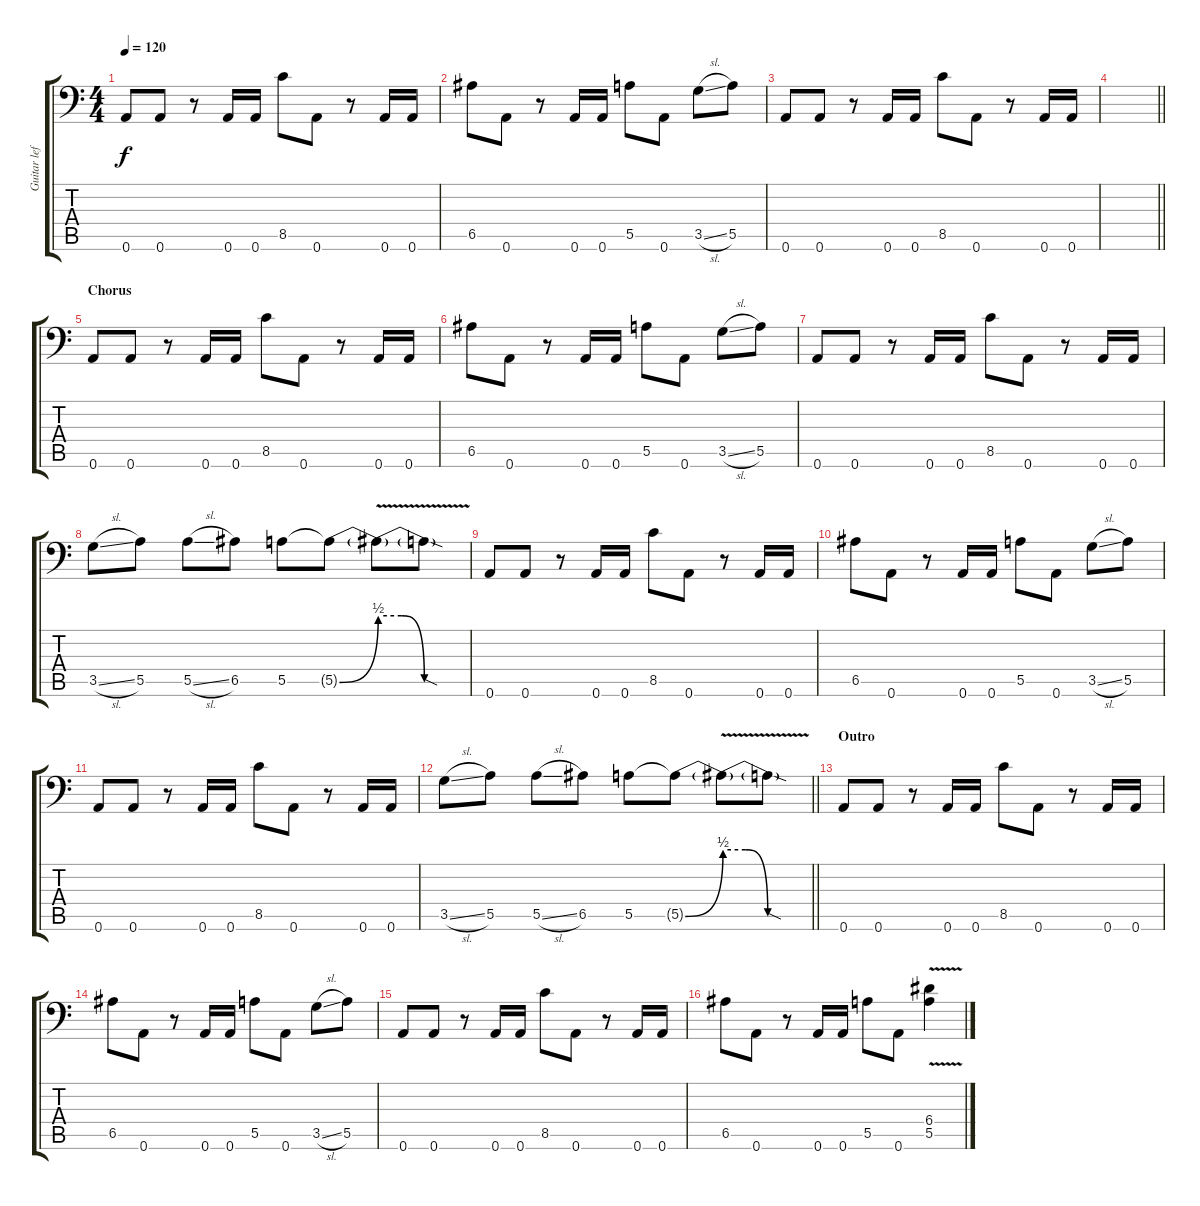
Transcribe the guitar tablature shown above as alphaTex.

\track ("Guitar left" "Guitar lef") {instrument distortionguitar}
\staff {score tabs}
\tuning (B3 Gb3 D3 A2 E2 A1) {hide}
\ts (4 4)
\tempo 120
\clef f4
\ks c
0.6.8{dy f} 0.6.8 r.8 0.6.16 0.6.16 8.5.8 0.6.8 r.8 0.6.16 0.6.16 |
6.5.8 0.6.8 r.8 0.6.16 0.6.16 5.5.8 0.6.8 3.5{sl}.8 5.5.8 |
0.6.8 0.6.8 r.8 0.6.16 0.6.16 8.5.8 0.6.8 r.8 0.6.16 0.6.16 |
\barLineRight lightlight
|
\section ("" "Chorus")
0.6.8 0.6.8 r.8 0.6.16 0.6.16 8.5.8 0.6.8 r.8 0.6.16 0.6.16 |
6.5.8 0.6.8 r.8 0.6.16 0.6.16 5.5.8 0.6.8 3.5{sl}.8 5.5.8 |
0.6.8 0.6.8 r.8 0.6.16 0.6.16 8.5.8 0.6.8 r.8 0.6.16 0.6.16 |
3.5{sl}.8 5.5.8 5.5{sl}.8 6.5.8 5.5.8 5.5{be (bend 0 0 60 2) t}.8 5.5{be (custom 0 2 15 2 30 0 60 0) v t}.8 5.5{sod t}.8 |
0.6.8 0.6.8 r.8 0.6.16 0.6.16 8.5.8 0.6.8 r.8 0.6.16 0.6.16 |
6.5.8 0.6.8 r.8 0.6.16 0.6.16 5.5.8 0.6.8 3.5{sl}.8 5.5.8 |
0.6.8 0.6.8 r.8 0.6.16 0.6.16 8.5.8 0.6.8 r.8 0.6.16 0.6.16 |
\barLineRight lightlight
3.5{sl}.8 5.5.8 5.5{sl}.8 6.5.8 5.5.8 5.5{be (bend 0 0 60 2) t}.8 5.5{be (custom 0 2 15 2 30 0 60 0) v t}.8 5.5{sod t}.8 |
\section ("" "Outro")
0.6.8 0.6.8 r.8 0.6.16 0.6.16 8.5.8 0.6.8 r.8 0.6.16 0.6.16 |
6.5.8 0.6.8 r.8 0.6.16 0.6.16 5.5.8 0.6.8 3.5{sl}.8 5.5.8 |
0.6.8 0.6.8 r.8 0.6.16 0.6.16 8.5.8 0.6.8 r.8 0.6.16 0.6.16 |
6.5.8 0.6.8 r.8 0.6.16 0.6.16 5.5.8 0.6.8 (6.4{v} 5.5{v}).4
